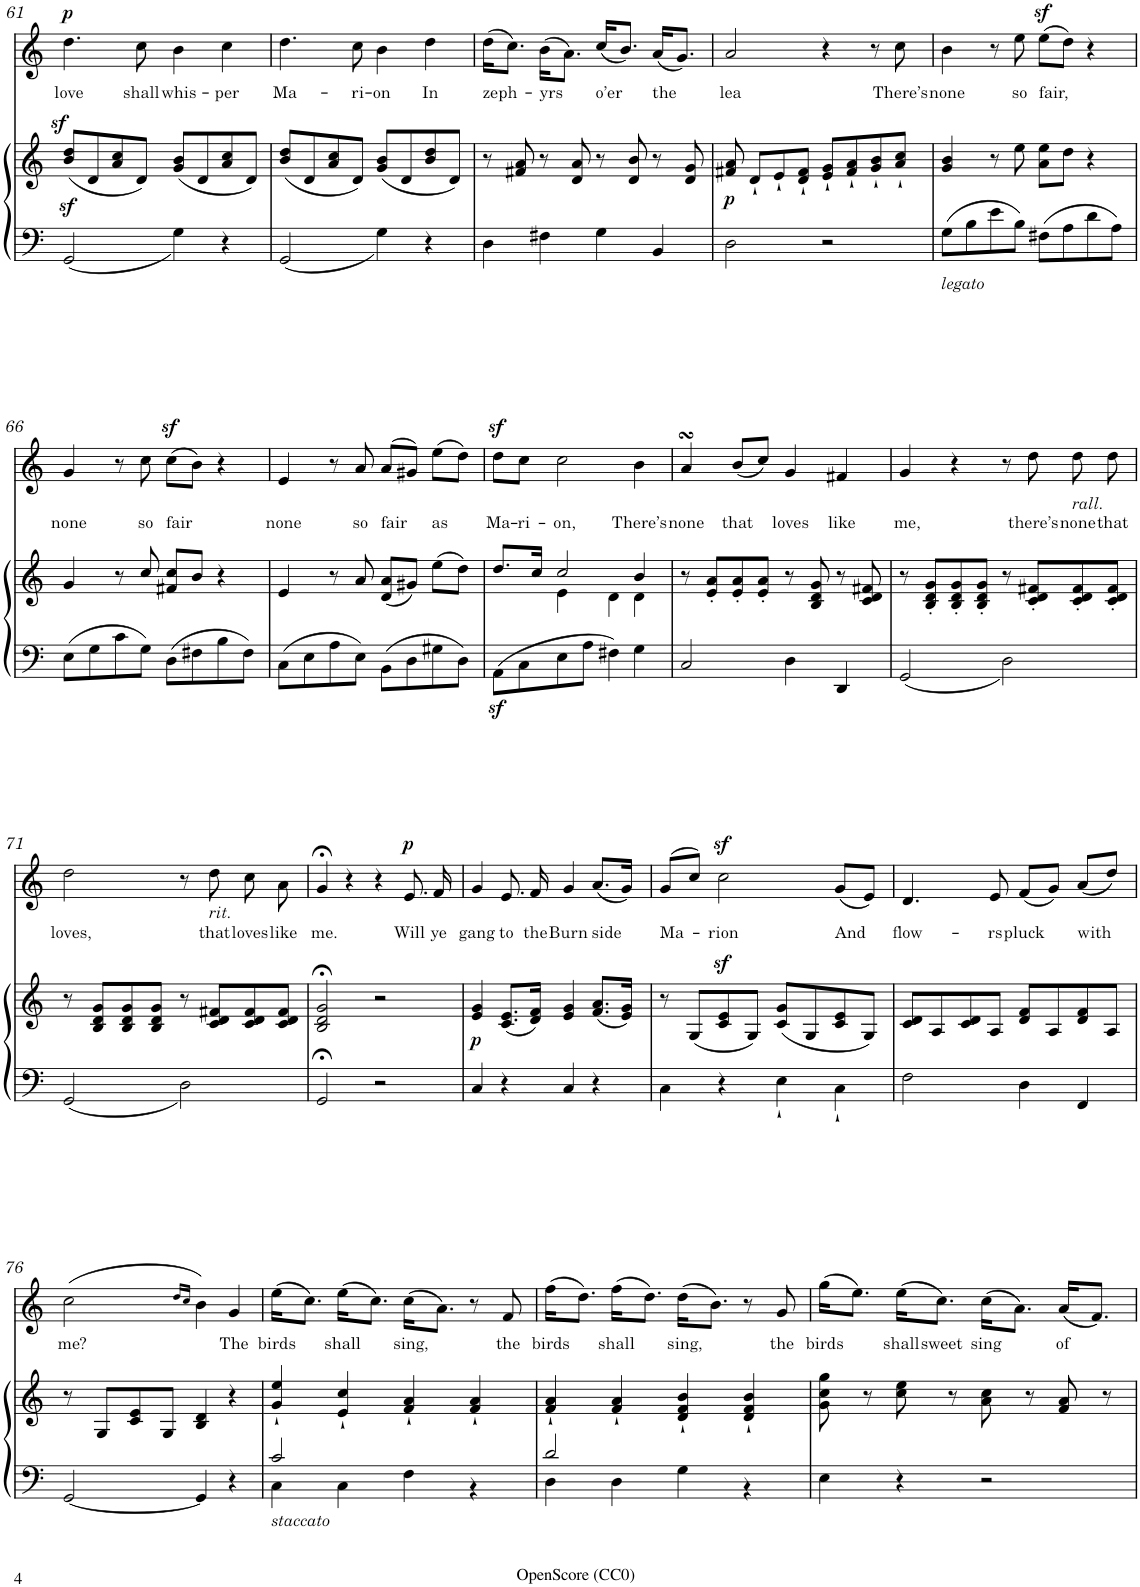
**kern	**kern	**dynam	**kern	**text	**dynam
*part2	*part2	*part2	*part1	*part1	*part1
*staff3	*staff2	*staff2/3	*staff1	*staff1	*staff1
*I"Piano	*	*	*I"Voice	*	*
*I'Pno	*	*	*	*	*
!!LO:PB:g=z
*clefF4	*clefG2	*	*clefG2	*	*
*k[]	*k[]	*	*k[]	*	*
*M4/4	*M4/4	*	*M4/4	*	*
*met(c)	*met(c)	*	*met(c)	*	*
=61	=61	=61	=61	=61	=61
!	!	!	!	!LO:LY:b	!LO:DY:a
2GGz>/	(8b/z> 8dd/z>L	.	4.dd\	love	p
.	8d/	.	.	.	.
.	8a/ 8cc/	.	.	.	.
!	!	!	!	!LO:LY:b	!
.	8d/J)	.	8cc\	shall	.
!	!	!	!	!LO:LY:b	!
4G\	(8g/ 8b/L	.	4b\	whis-	.
.	8d/	.	.	.	.
!	!	!	!	!LO:LY:b	!
4r	8a/ 8cc/	.	4cc\	-per	.
.	8d/J)	.	.	.	.
=62	=62	=62	=62	=62	=62
!	!	!	!	!LO:LY:b	!
2GG/	(8b/ 8dd/L	.	4.dd\	Ma-	.
.	8d/	.	.	.	.
.	8a/ 8cc/	.	.	.	.
!	!	!	!	!LO:LY:b	!
.	8d/J)	.	8cc\	-ri-	.
!	!	!	!	!LO:LY:b	!
4G\	(8g/ 8b/L	.	4b\	-on	.
.	8d/	.	.	.	.
!	!	!	!	!LO:LY:b	!
4r	8b/ 8dd/	.	4dd\	In	.
.	8d/J)	.	.	.	.
=63	=63	=63	=63	=63	=63
!	!	!	!	!LO:LY:b	!
4D\	8r	.	(16dd\KL	zeph-	.
.	.	.	8.cc\J)	.	.
.	8f#X/ 8a/	.	.	.	.
!	!	!	!	!LO:LY:b	!
4F#X\	8r	.	(16b\KL	yrs	.
.	.	.	8.a\J)	.	.
.	8d/ 8a/	.	.	.	.
!	!	!	!	!LO:LY:b	!
4G\	8r	.	(16cc/KL	o’er	.
.	.	.	8.b/J)	.	.
.	8d/ 8b/	.	.	.	.
!	!	!	!	!LO:LY:b	!
4BB/	8r	.	(16a/KL	the	.
.	.	.	8.g/J)	.	.
.	8d/ 8g/	.	.	.	.
=64	=64	=64	=64	=64	=64
!	!	!LO:DY:b	!	!LO:LY:b	!
2D\	8f#X/ 8a/	p	2a/	lea	.
.	8d`/L	.	.	.	.
.	8e`/	.	.	.	.
.	8d/` 8f#/`J	.	.	.	.
2r	8e/` 8g/`L	.	4r	.	.
.	8f#/` 8a/`	.	.	.	.
.	8g/` 8b/`	.	8r	.	.
!	!	!	!	!LO:LY:b	!
.	8a/` 8cc/`J	.	8cc\	There’s	.
=65	=65	=65	=65	=65	=65
!LO:TX:b:i:t=legato	!	!	!	!	!
!	!	!	!	!LO:LY:b	!
8G\L	4g/ 4b/	.	4b\	none	.
8B\	.	.	.	.	.
8e\	8r	.	8r	.	.
!	!	!	!	!LO:LY:b	!
8B\J	8ee\	.	8ee\	so	.
!	!	!	!	!LO:LY:b	!
8F#X\L	8a\ 8ee\L	.	(8eez>\L	fair,	.
8A\	8dd\J	.	8dd\J)	.	.
8d\	4r	.	4r	.	.
8A\J	.	.	.	.	.
!!LO:LB:g=z
=66	=66	=66	=66	=66	=66
!	!	!	!	!LO:LY:b	!
8E\L	4g/	.	4g/	none	.
8G\	.	.	.	.	.
8c\	8r	.	8r	.	.
!	!	!	!	!LO:LY:b	!
8G\J	8cc/	.	8cc\	so	.
!	!	!	!	!LO:LY:b	!
8D\L	8f#X/ 8cc/L	.	(8ccz>\L	fair	.
8F#X\	8b/J	.	8b\J)	.	.
8B\	4r	.	4r	.	.
8F#\J	.	.	.	.	.
=67	=67	=67	=67	=67	=67
!	!	!	!	!LO:LY:b	!
8C\L	4e/	.	4e/	none	.
8E\	.	.	.	.	.
8A\	8r	.	8r	.	.
!	!	!	!	!LO:LY:b	!
8E\J	8a/	.	8a/	so	.
!	!	!	!	!LO:LY:b	!
8BB\L	(8d/ 8a/L	.	(>8a/L	fair	.
8D\	8g#X/J)	.	8g#X/J)	.	.
!	!	!	!	!LO:LY:b	!
8G#X\	(8ee\L	.	(8ee\L	as	.
8D\J	8dd\J)	.	8dd\J)	.	.
=68	=68	=68	=68	=68	=68
*	*^	*	*	*	*
!	!	!	!	!	!LO:LY:b	!
8AAz<\L	8.dd/L	4ryy	.	8ddz>\L	Ma-	.
!	!	!	!	!	!LO:LY:b	!
8C\	.	.	.	8cc\J	-ri-	.
.	16cc/Jk	.	.	.	.	.
!	!	!	!	!	!LO:LY:b	!
8E\	2cc/	4e\	.	2cc\	-on,	.
8A\J	.	.	.	.	.	.
4F#X\	.	4d\	.	.	.	.
!	!	!	!	!	!LO:LY:b	!
4G\	4b/	4d\	.	4b\	There’s	.
=69	=69	=69	=69	=69	=69	=69
!	!	!	!	!	!LO:LY:b	!
*	*v	*v	*	*	*	*
2C/	8r	.	4asSSS/	none	.
.	8e/' 8a/'L	.	.	.	.
!	!	!	!	!LO:LY:b	!
.	8e/' 8a/'	.	(8b/L	that	.
.	8e/' 8a/'J	.	8cc/J)	.	.
!	!	!	!	!LO:LY:b	!
4D\	8r	.	4g/	loves	.
.	8B/ 8d/ 8g/	.	.	.	.
!	!	!	!	!LO:LY:b	!
4DD/	8r	.	4f#X/	like	.
.	8c/ 8d/ 8f#X/	.	.	.	.
=70	=70	=70	=70	=70	=70
!	!	!	!	!LO:LY:b	!
2GG/	8r	.	4g/	me,	.
.	8B/' 8d/' 8g/'L	.	.	.	.
.	8B/' 8d/' 8g/'	.	4r	.	.
.	8B/' 8d/' 8g/'J	.	.	.	.
2D\	8r	.	8r	.	.
!	!	!	!	!LO:LY:b	!
.	8c/' 8d/' 8f#X/'L	.	8dd\	there’s	.
!	!	!	!LO:TX:b:i:t=rall.	!	!
!	!	!	!	!LO:LY:b	!
.	8c/' 8d/' 8f#/'	.	8dd\	none	.
!	!	!	!	!LO:LY:b	!
.	8c/' 8d/' 8f#/'J	.	8dd\	that	.
!!LO:LB:g=z
=71	=71	=71	=71	=71	=71
!	!	!	!	!LO:LY:b	!
2GG/	8r	.	2dd\	loves,	.
.	8B/ 8d/ 8g/L	.	.	.	.
.	8B/ 8d/ 8g/	.	.	.	.
.	8B/ 8d/ 8g/J	.	.	.	.
2D\	8r	.	8r	.	.
!	!	!	!LO:TX:b:i:t=rit.	!	!
!	!	!	!	!LO:LY:b	!
.	8c/ 8d/ 8f#X/L	.	8dd\	that	.
!	!	!	!	!LO:LY:b	!
.	8c/ 8d/ 8f#/	.	8cc\	loves	.
!	!	!	!	!LO:LY:b	!
.	8c/ 8d/ 8f#/J	.	8a\	like	.
=72	=72	=72	=72	=72	=72
!	!	!	!	!LO:LY:b	!
2GG;</	2B/;< 2d/;< 2g/;<	.	4g;</	me.	.
.	.	.	4r	.	.
2r	2r	.	4r	.	.
!	!	!	!	!LO:LY:b	!LO:DY:a
.	.	.	8.e/	Will	p
!	!	!	!	!LO:LY:b	!
.	.	.	16f/	ye	.
=73	=73	=73	=73	=73	=73
!	!	!LO:DY:b	!	!LO:LY:b	!
4C/	4e/ 4g/	p	4g/	gang	.
!	!	!	!	!LO:LY:b	!
4r	(8.c/ 8.e/L	.	8.e/	to	.
!	!	!	!	!LO:LY:b	!
.	16d/ 16f/Jk)	.	16f/	the	.
!	!	!	!	!LO:LY:b	!
4C/	4e/ 4g/	.	4g/	Burn	.
!	!	!	!	!LO:LY:b	!
4r	(8.f/ 8.a/L	.	(8.a/L	side	.
.	16e/ 16g/Jk)	.	16g/Jk)	.	.
=74	=74	=74	=74	=74	=74
!	!	!	!	!LO:LY:b	!
4C\	8r	.	(>8g/L	Ma-	.
.	(8G/L	.	8cc/J)	.	.
!	!	!	!	!LO:LY:b	!
4r	8c/z> 8e/z>	.	2ccz>\	-rion	.
.	8G/J)	.	.	.	.
4E`<\	(8c/ 8g/L	.	.	.	.
.	8G/	.	.	.	.
!	!	!	!	!LO:LY:b	!
4C`<\	8c/ 8e/	.	(8g/L	And	.
.	8G/J)	.	8e/J)	.	.
=75	=75	=75	=75	=75	=75
!	!	!	!	!LO:LY:b	!
2F\	8c/ 8d/L	.	4.d/	flow-	.
.	8A/	.	.	.	.
.	8c/ 8d/	.	.	.	.
!	!	!	!	!LO:LY:b	!
.	8A/J	.	8e/	-rs	.
!	!	!	!	!LO:LY:b	!
4D\	8d/ 8f/L	.	(8f/L	pluck	.
.	8A/	.	8g/J)	.	.
!	!	!	!	!LO:LY:b	!
4FF/	8d/ 8f/	.	(8a/L	with	.
.	8A/J	.	8dd/J)	.	.
!!LO:LB:g=z
=76	=76	=76	=76	=76	=76
!	!	!	!	!LO:LY:b	!
[2GG/	8r	.	(2cc\	me?	.
.	8G/L	.	.	.	.
.	8c/ 8e/	.	.	.	.
.	8G/J	.	.	.	.
.	.	.	16qdd/LL	.	.
.	.	.	16qcc/JJ	.	.
4GG/]	4B/ 4d/	.	4b\)	.	.
!	!	!	!	!LO:LY:b	!
4r	4r	.	4g/	The	.
=77	=77	=77	=77	=77	=77
*^	*	*	*	*	*
!LO:TX:b:i:t=staccato	!	!	!	!	!	!
!	!	!	!	!	!LO:LY:b	!
2c/	4C\	4g/` 4ee/`	.	(16ee\KL	birds	.
.	.	.	.	8.cc\J)	.	.
!	!	!	!	!	!LO:LY:b	!
.	4C\	4e/` 4cc/`	.	(16ee\KL	shall	.
.	.	.	.	8.cc\J)	.	.
!	!	!	!	!	!LO:LY:b	!
2ryy	4F\	4f/` 4a/`	.	(16cc\KL	sing,	.
.	.	.	.	8.a\J)	.	.
.	4r	4f/` 4a/`	.	8r	.	.
!	!	!	!	!	!LO:LY:b	!
.	.	.	.	8f/	the	.
=78	=78	=78	=78	=78	=78	=78
!	!	!	!	!	!LO:LY:b	!
2d/	4D\	4f/` 4a/`	.	(16ff\KL	birds	.
.	.	.	.	8.dd\J)	.	.
!	!	!	!	!	!LO:LY:b	!
.	4D\	4f/` 4a/`	.	(16ff\KL	shall	.
.	.	.	.	8.dd\J)	.	.
!	!	!	!	!	!LO:LY:b	!
2ryy	4G\	4d/` 4f/` 4b/`	.	(16dd\KL	sing,	.
.	.	.	.	8.b\J)	.	.
.	4r	4d/` 4f/` 4b/`	.	8r	.	.
!	!	!	!	!	!LO:LY:b	!
.	.	.	.	8g/	the	.
*v	*v	*	*	*	*	*
=79	=79	=79	=79	=79	=79
!	!	!	!	!LO:LY:b	!
4E\	8g\ 8cc\ 8gg\	.	(16gg\KL	birds	.
.	.	.	8.ee\J)	.	.
.	8r	.	.	.	.
!	!	!	!	!LO:LY:b	!
4r	8cc\ 8ee\	.	(16ee\KL	shall	.
!	!	!	!	!LO:LY:b	!
.	.	.	8.cc\J)	sweet	.
.	8r	.	.	.	.
!	!	!	!	!LO:LY:b	!
2r	8a\ 8cc\	.	(16cc\KL	sing	.
.	.	.	8.a\J)	.	.
.	8r	.	.	.	.
!	!	!	!	!LO:LY:b	!
.	8f/ 8a/	.	(16a/KL	of	.
.	.	.	8.f/J)	.	.
.	8r	.	.	.	.
=	=	=	=	=	=
*-	*-	*-	*-	*-	*-
